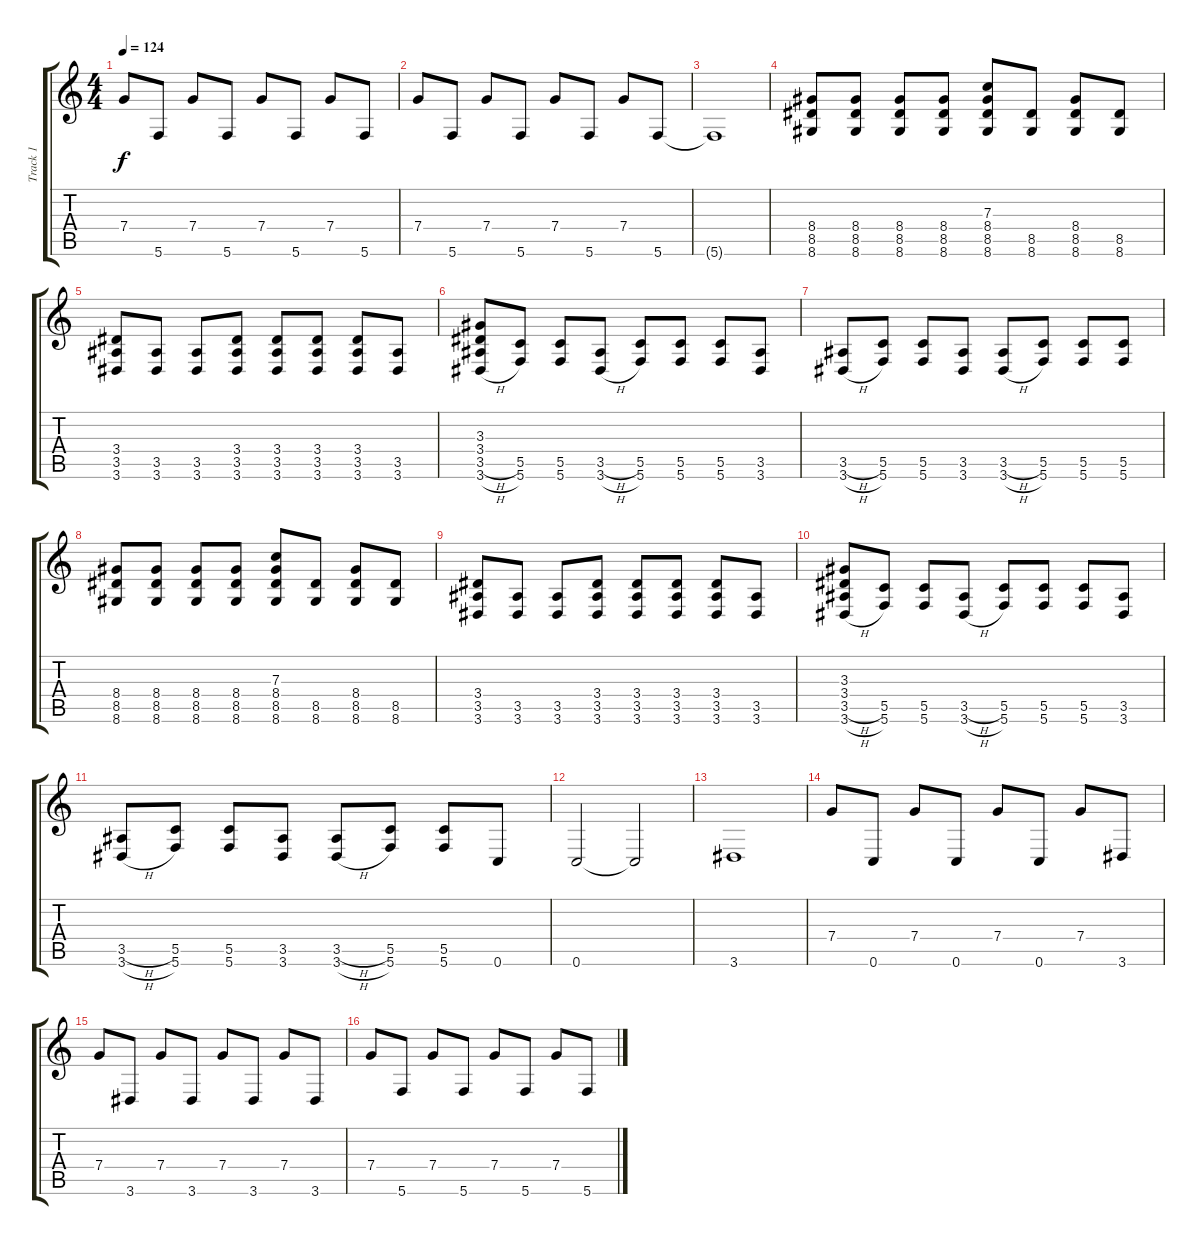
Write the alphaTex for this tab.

\track ("Track 1" "Track 1") {instrument distortionguitar}
\staff {score tabs}
\tuning (D4 A3 F3 C3 G2 C2) {hide}
\ts (4 4)
\tempo 124
\clef g2
\ks c
7.4.8{dy f} 5.6.8 7.4.8 5.6.8 7.4.8 5.6.8 7.4.8 5.6.8 |
7.4.8 5.6.8 7.4.8 5.6.8 7.4.8 5.6.8 7.4.8 5.6.8 |
5.6{t}.1 |
(8.4 8.5 8.6).8 (8.4 8.5 8.6).8 (8.4 8.5 8.6).8 (8.4 8.5 8.6).8 (7.3 8.4 8.5 8.6).8 (8.5 8.6).8 (8.4 8.5 8.6).8 (8.5 8.6).8 |
(3.4 3.5 3.6).8 (3.5 3.6).8 (3.5 3.6).8 (3.4 3.5 3.6).8 (3.4 3.5 3.6).8 (3.4 3.5 3.6).8 (3.4 3.5 3.6).8 (3.5 3.6).8 |
(3.3 3.4 3.5{h} 3.6{h}).8 (5.5 5.6).8 (5.5 5.6).8 (3.5{h} 3.6{h}).8 (5.5 5.6).8 (5.5 5.6).8 (5.5 5.6).8 (3.5 3.6).8 |
(3.5{h} 3.6{h}).8 (5.5 5.6).8 (5.5 5.6).8 (3.5 3.6).8 (3.5{h} 3.6{h}).8 (5.5 5.6).8 (5.5 5.6).8 (5.5 5.6).8 |
(8.4 8.5 8.6).8 (8.4 8.5 8.6).8 (8.4 8.5 8.6).8 (8.4 8.5 8.6).8 (7.3 8.4 8.5 8.6).8 (8.5 8.6).8 (8.4 8.5 8.6).8 (8.5 8.6).8 |
(3.4 3.5 3.6).8 (3.5 3.6).8 (3.5 3.6).8 (3.4 3.5 3.6).8 (3.4 3.5 3.6).8 (3.4 3.5 3.6).8 (3.4 3.5 3.6).8 (3.5 3.6).8 |
(3.3 3.4 3.5{h} 3.6{h}).8 (5.5 5.6).8 (5.5 5.6).8 (3.5{h} 3.6{h}).8 (5.5 5.6).8 (5.5 5.6).8 (5.5 5.6).8 (3.5 3.6).8 |
(3.5{h} 3.6{h}).8 (5.5 5.6).8 (5.5 5.6).8 (3.5 3.6).8 (3.5{h} 3.6{h}).8 (5.5 5.6).8 (5.5 5.6).8 0.6.8 |
0.6.2 0.6{t}.2 |
3.6.1 |
7.4.8 0.6.8 7.4.8 0.6.8 7.4.8 0.6.8 7.4.8 3.6.8 |
7.4.8 3.6.8 7.4.8 3.6.8 7.4.8 3.6.8 7.4.8 3.6.8 |
7.4.8 5.6.8 7.4.8 5.6.8 7.4.8 5.6.8 7.4.8 5.6.8
